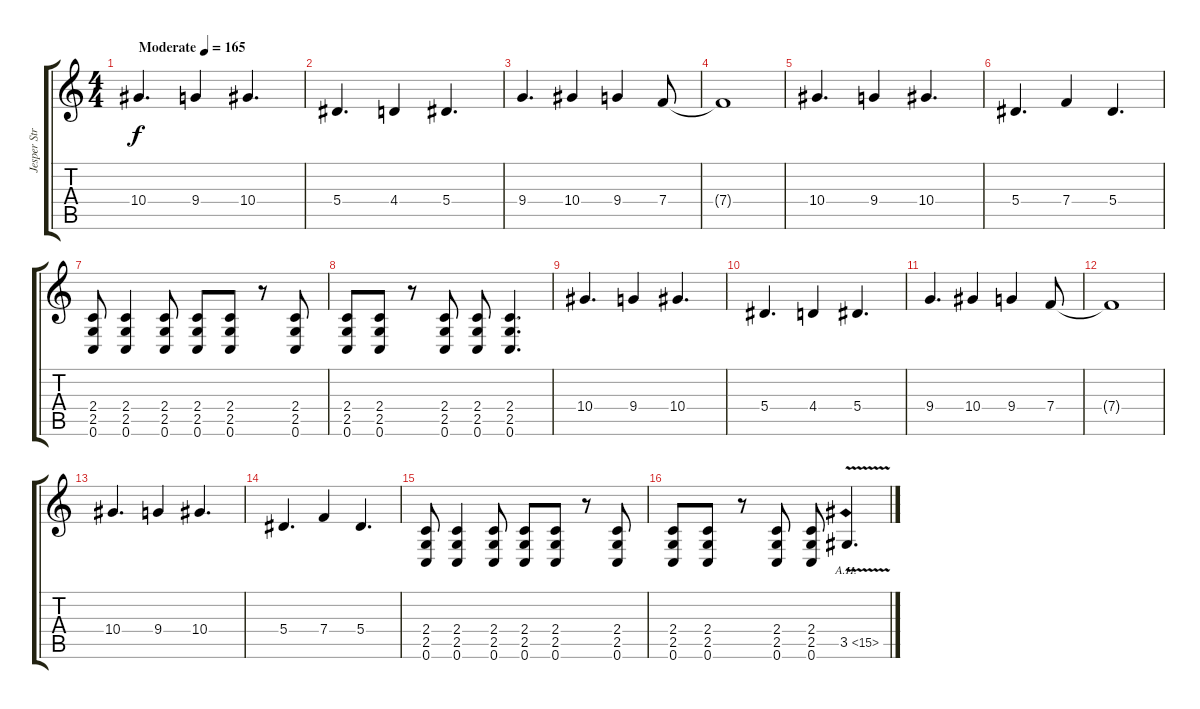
\track ("Jesper Strömblad" "Jesper Str") {instrument distortionguitar}
\staff {score tabs}
\tuning (C4 G3 Eb3 Bb2 F2 C2) {hide}
\ts (4 4)
\tempo (165 "Moderate")
\clef g2
\ks c
10.4.4{d dy f instrument distortionguitar} 9.4.4 10.4.4{d} |
5.4.4{d} 4.4.4 5.4.4{d} |
9.4.4{d} 10.4.4 9.4.4 7.4.8 |
7.4{t}.1 |
10.4.4{d} 9.4.4 10.4.4{d} |
5.4.4{d} 7.4.4 5.4.4{d} |
(2.4 2.5 0.6).8 (2.4 2.5 0.6).4 (2.4 2.5 0.6).8 (2.4 2.5 0.6).8 (2.4 2.5 0.6).8 r.8 (2.4 2.5 0.6).8 |
(2.4 2.5 0.6).8 (2.4 2.5 0.6).8 r.8 (2.4 2.5 0.6).8 (2.4 2.5 0.6).8 (2.4 2.5 0.6).4{d} |
10.4.4{d} 9.4.4 10.4.4{d} |
5.4.4{d} 4.4.4 5.4.4{d} |
9.4.4{d} 10.4.4 9.4.4 7.4.8 |
7.4{t}.1 |
10.4.4{d} 9.4.4 10.4.4{d} |
5.4.4{d} 7.4.4 5.4.4{d} |
(2.4 2.5 0.6).8 (2.4 2.5 0.6).4 (2.4 2.5 0.6).8 (2.4 2.5 0.6).8 (2.4 2.5 0.6).8 r.8 (2.4 2.5 0.6).8 |
(2.4 2.5 0.6).8 (2.4 2.5 0.6).8 r.8 (2.4 2.5 0.6).8 (2.4 2.5 0.6).8 3.5{ah 12 v}.4{d}
